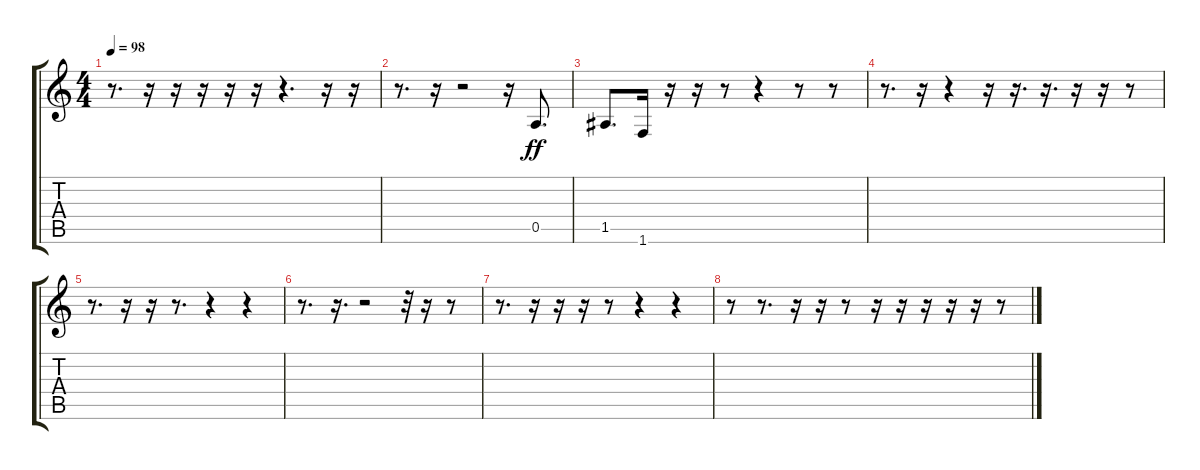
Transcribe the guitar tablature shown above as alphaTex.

\track "" {instrument electricbassfinger}
\staff {score tabs}
\tuning (E4 B3 G3 D3 A2 E2) {hide}
\ts (4 4)
\tempo 98
\clef g2
\ks c
r.8{d dy ff} r.16 r.16 r.16 r.16 r.16 r.4{d} r.16 r.16 |
r.8{d} r.16 r.2 r.16 0.5.8{d} |
1.5.8{d} 1.6.16 r.16 r.16 r.8 r.4 r.8 r.8 |
r.8{d} r.16 r.4 r.16 r.16{d} r.16{d} r.16 r.16 r.8 |
r.8{d} r.16 r.16 r.8{d} r.4 r.4 |
r.8{d} r.16{d} r.2 r.32 r.16 r.8 |
r.8{d} r.16 r.16 r.16 r.8 r.4 r.4 |
r.8 r.8{d} r.16 r.16 r.8 r.16 r.16 r.16 r.16 r.16 r.8
